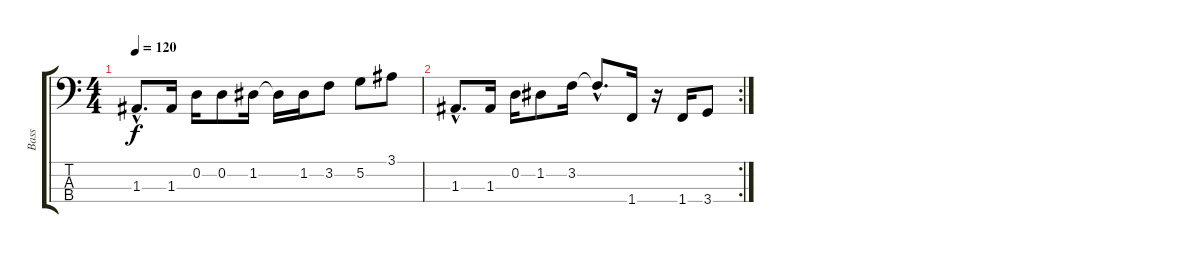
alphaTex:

\track ("Bass" "Bass") {instrument electricbassfinger}
\staff {score tabs}
\tuning (G2 D2 A1 E1) {hide}
\ts (4 4)
\tempo 120
\clef f4
\ks c
1.3{hac}.8{d dy f} 1.3.16 0.2.16 0.2.8 1.2.16 1.2{t}.16 1.2.16 3.2.8 5.2.8 3.1.8 |
\rc 2
1.3{hac}.8{d} 1.3.16 0.2.16 1.2.8 3.2.16 3.2{hac t}.8{d} 1.4.16 r.16 1.4.16 3.4.8
